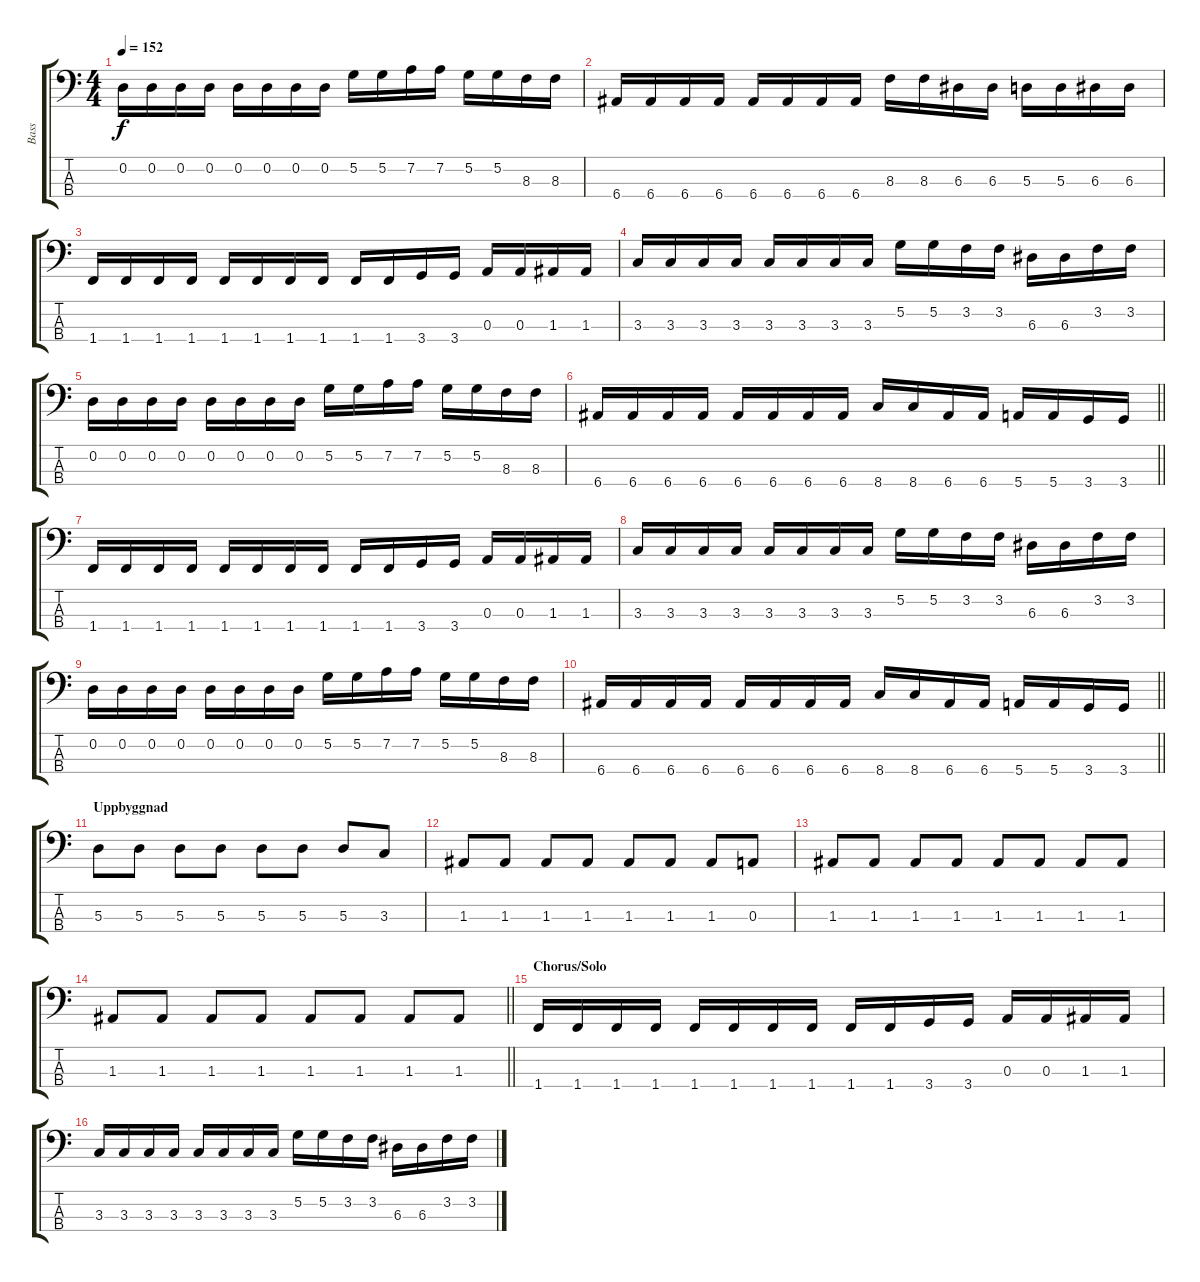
\track ("Bass" "Bass") {instrument electricbasspick}
\staff {score tabs}
\tuning (G2 D2 A1 E1) {hide}
\ts (4 4)
\tempo 152
\clef f4
\ks c
0.2.16{dy f} 0.2.16 0.2.16 0.2.16 0.2.16 0.2.16 0.2.16 0.2.16 5.2.16 5.2.16 7.2.16 7.2.16 5.2.16 5.2.16 8.3.16 8.3.16 |
6.4.16 6.4.16 6.4.16 6.4.16 6.4.16 6.4.16 6.4.16 6.4.16 8.3.16 8.3.16 6.3.16 6.3.16 5.3.16 5.3.16 6.3.16 6.3.16 |
1.4.16 1.4.16 1.4.16 1.4.16 1.4.16 1.4.16 1.4.16 1.4.16 1.4.16 1.4.16 3.4.16 3.4.16 0.3.16 0.3.16 1.3.16 1.3.16 |
3.3.16 3.3.16 3.3.16 3.3.16 3.3.16 3.3.16 3.3.16 3.3.16 5.2.16 5.2.16 3.2.16 3.2.16 6.3.16 6.3.16 3.2.16 3.2.16 |
0.2.16 0.2.16 0.2.16 0.2.16 0.2.16 0.2.16 0.2.16 0.2.16 5.2.16 5.2.16 7.2.16 7.2.16 5.2.16 5.2.16 8.3.16 8.3.16 |
\barLineRight lightlight
6.4.16 6.4.16 6.4.16 6.4.16 6.4.16 6.4.16 6.4.16 6.4.16 8.4.16 8.4.16 6.4.16 6.4.16 5.4.16 5.4.16 3.4.16 3.4.16 |
1.4.16 1.4.16 1.4.16 1.4.16 1.4.16 1.4.16 1.4.16 1.4.16 1.4.16 1.4.16 3.4.16 3.4.16 0.3.16 0.3.16 1.3.16 1.3.16 |
3.3.16 3.3.16 3.3.16 3.3.16 3.3.16 3.3.16 3.3.16 3.3.16 5.2.16 5.2.16 3.2.16 3.2.16 6.3.16 6.3.16 3.2.16 3.2.16 |
0.2.16 0.2.16 0.2.16 0.2.16 0.2.16 0.2.16 0.2.16 0.2.16 5.2.16 5.2.16 7.2.16 7.2.16 5.2.16 5.2.16 8.3.16 8.3.16 |
\barLineRight lightlight
6.4.16 6.4.16 6.4.16 6.4.16 6.4.16 6.4.16 6.4.16 6.4.16 8.4.16 8.4.16 6.4.16 6.4.16 5.4.16 5.4.16 3.4.16 3.4.16 |
\section ("" "Uppbyggnad")
5.3.8 5.3.8 5.3.8 5.3.8 5.3.8 5.3.8 5.3.8 3.3.8 |
1.3.8 1.3.8 1.3.8 1.3.8 1.3.8 1.3.8 1.3.8 0.3.8 |
1.3.8 1.3.8 1.3.8 1.3.8 1.3.8 1.3.8 1.3.8 1.3.8 |
\barLineRight lightlight
1.3.8 1.3.8 1.3.8 1.3.8 1.3.8 1.3.8 1.3.8 1.3.8 |
\section ("" "Chorus/Solo")
1.4.16 1.4.16 1.4.16 1.4.16 1.4.16 1.4.16 1.4.16 1.4.16 1.4.16 1.4.16 3.4.16 3.4.16 0.3.16 0.3.16 1.3.16 1.3.16 |
3.3.16 3.3.16 3.3.16 3.3.16 3.3.16 3.3.16 3.3.16 3.3.16 5.2.16 5.2.16 3.2.16 3.2.16 6.3.16 6.3.16 3.2.16 3.2.16
